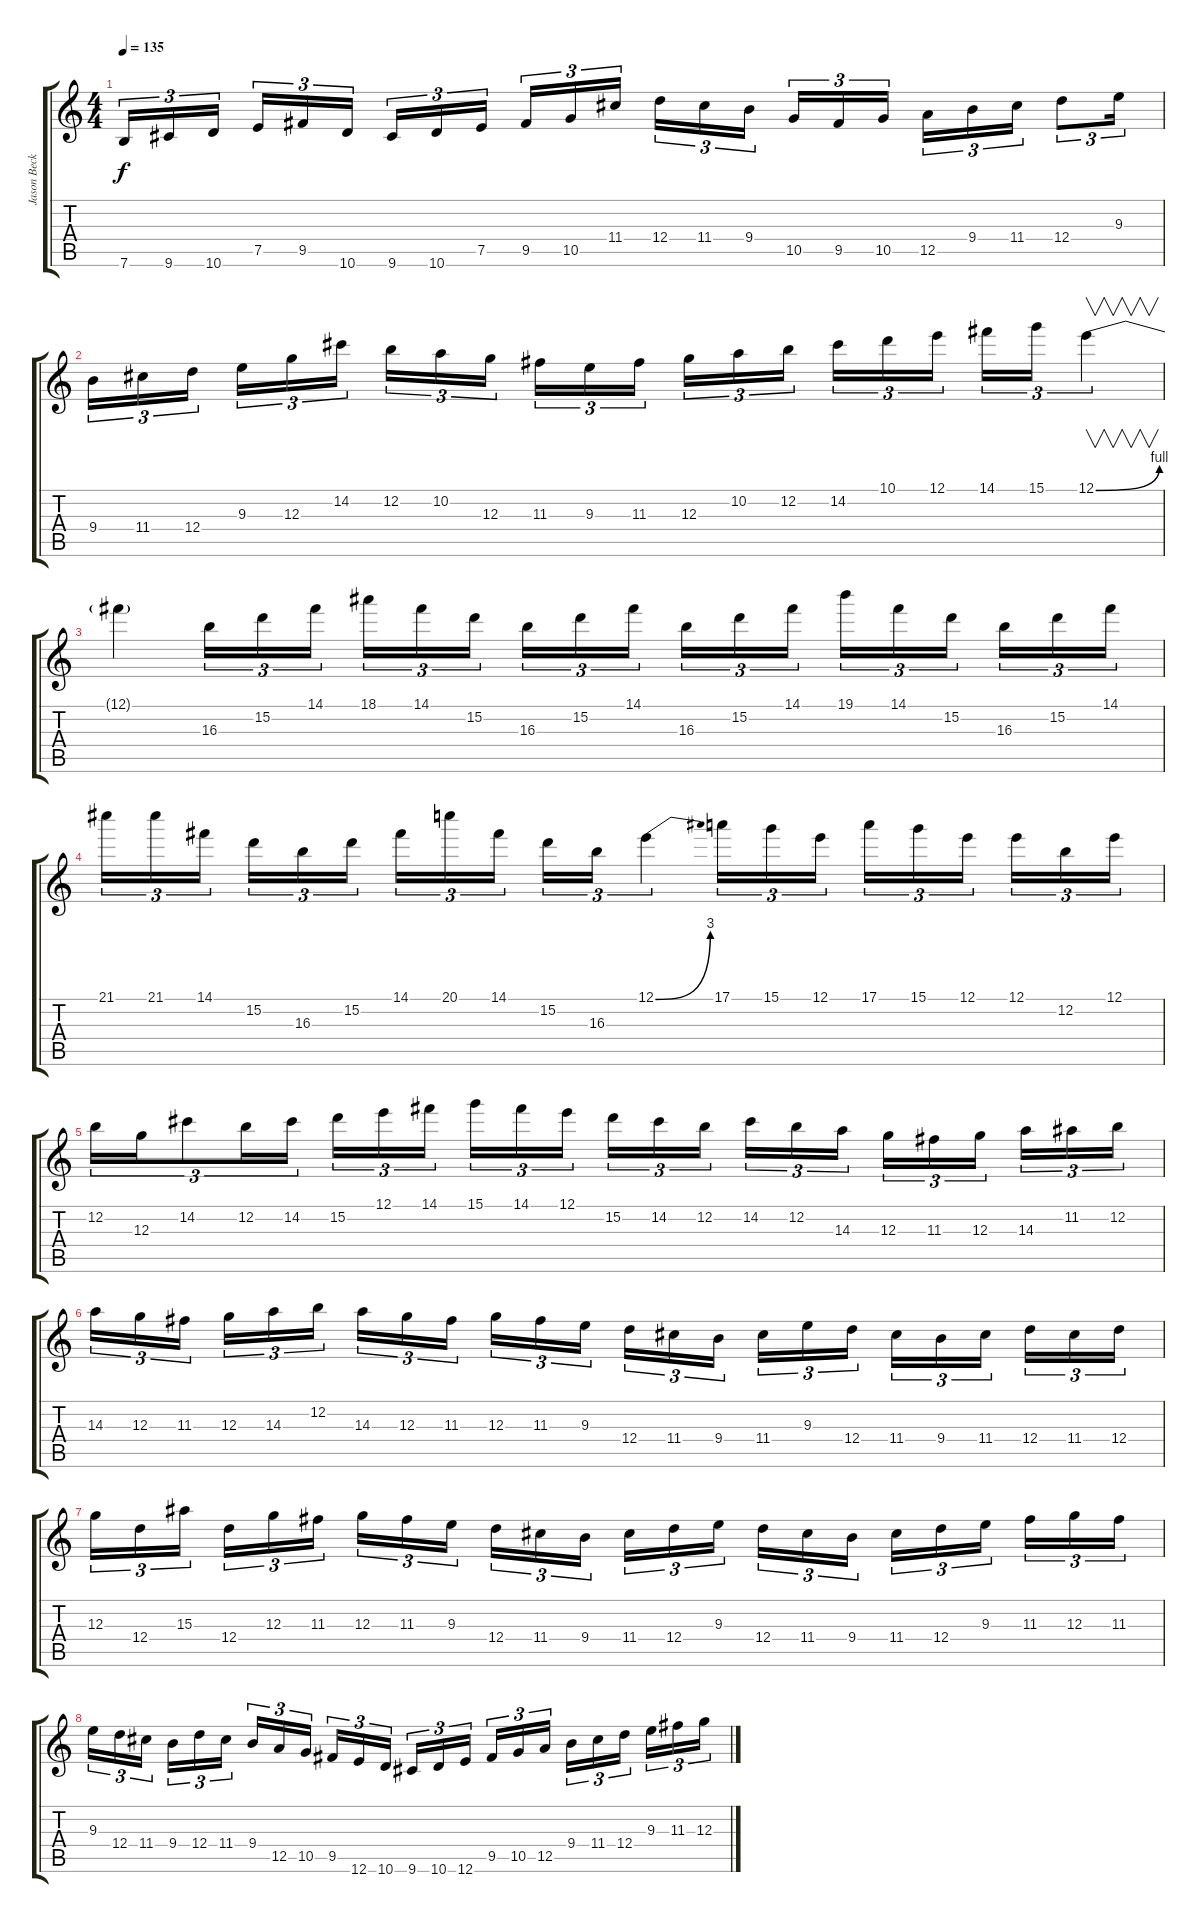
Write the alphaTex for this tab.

\track ("Jason Becker=God Of Guitar" "Jason Beck") {instrument distortionguitar}
\staff {score tabs}
\tuning (E4 B3 G3 D3 A2 E2) {hide}
\ts (4 4)
\tempo 135
\clef g2
\ks c
7.6.16{tu (3 2) dy f} 9.6.16{tu (3 2)} 10.6.16{tu (3 2)} 7.5.16{tu (3 2)} 9.5.16{tu (3 2)} 10.6.16{tu (3 2)} 9.6.16{tu (3 2)} 10.6.16{tu (3 2)} 7.5.16{tu (3 2)} 9.5.16{tu (3 2)} 10.5.16{tu (3 2)} 11.4.16{tu (3 2)} 12.4.16{tu (3 2)} 11.4.16{tu (3 2)} 9.4.16{tu (3 2)} 10.5.16{tu (3 2)} 9.5.16{tu (3 2)} 10.5.16{tu (3 2)} 12.5.16{tu (3 2)} 9.4.16{tu (3 2)} 11.4.16{tu (3 2)} 12.4.8{tu (3 2)} 9.3.16{tu (3 2)} |
9.4.16{tu (3 2)} 11.4.16{tu (3 2)} 12.4.16{tu (3 2)} 9.3.16{tu (3 2)} 12.3.16{tu (3 2)} 14.2.16{tu (3 2)} 12.2.16{tu (3 2)} 10.2.16{tu (3 2)} 12.3.16{tu (3 2)} 11.3.16{tu (3 2)} 9.3.16{tu (3 2)} 11.3.16{tu (3 2)} 12.3.16{tu (3 2)} 10.2.16{tu (3 2)} 12.2.16{tu (3 2)} 14.2.16{tu (3 2)} 10.1.16{tu (3 2)} 12.1.16{tu (3 2)} 14.1.16{tu (3 2)} 15.1.16{tu (3 2)} 12.1{be (bend 0 0 60 4)}.4{v tu (3 2)} |
12.1{t}.4 16.3.16{tu (3 2)} 15.2.16{tu (3 2)} 14.1.16{tu (3 2)} 18.1.16{tu (3 2)} 14.1.16{tu (3 2)} 15.2.16{tu (3 2)} 16.3.16{tu (3 2)} 15.2.16{tu (3 2)} 14.1.16{tu (3 2)} 16.3.16{tu (3 2)} 15.2.16{tu (3 2)} 14.1.16{tu (3 2)} 19.1.16{tu (3 2)} 14.1.16{tu (3 2)} 15.2.16{tu (3 2)} 16.3.16{tu (3 2)} 15.2.16{tu (3 2)} 14.1.16{tu (3 2)} |
21.1.16{tu (3 2)} 21.1.16{tu (3 2)} 14.1.16{tu (3 2)} 15.2.16{tu (3 2)} 16.3.16{tu (3 2)} 15.2.16{tu (3 2)} 14.1.16{tu (3 2)} 20.1.16{tu (3 2)} 14.1.16{tu (3 2)} 15.2.16{tu (3 2)} 16.3.16{tu (3 2)} 12.1{be (bend 0 0 60 12)}.4{tu (3 2)} 17.1.16{tu (3 2)} 15.1.16{tu (3 2)} 12.1.16{tu (3 2)} 17.1.16{tu (3 2)} 15.1.16{tu (3 2)} 12.1.16{tu (3 2)} 12.1.16{tu (3 2)} 12.2.16{tu (3 2)} 12.1.16{tu (3 2)} |
12.2.16{tu (3 2)} 12.3.16{tu (3 2)} 14.2.8{tu (3 2)} 12.2.16{tu (3 2)} 14.2.16{tu (3 2)} 15.2.16{tu (3 2)} 12.1.16{tu (3 2)} 14.1.16{tu (3 2)} 15.1.16{tu (3 2)} 14.1.16{tu (3 2)} 12.1.16{tu (3 2)} 15.2.16{tu (3 2)} 14.2.16{tu (3 2)} 12.2.16{tu (3 2)} 14.2.16{tu (3 2)} 12.2.16{tu (3 2)} 14.3.16{tu (3 2)} 12.3.16{tu (3 2)} 11.3.16{tu (3 2)} 12.3.16{tu (3 2)} 14.3.16{tu (3 2)} 11.2.16{tu (3 2)} 12.2.16{tu (3 2)} |
14.3.16{tu (3 2)} 12.3.16{tu (3 2)} 11.3.16{tu (3 2)} 12.3.16{tu (3 2)} 14.3.16{tu (3 2)} 12.2.16{tu (3 2)} 14.3.16{tu (3 2)} 12.3.16{tu (3 2)} 11.3.16{tu (3 2)} 12.3.16{tu (3 2)} 11.3.16{tu (3 2)} 9.3.16{tu (3 2)} 12.4.16{tu (3 2)} 11.4.16{tu (3 2)} 9.4.16{tu (3 2)} 11.4.16{tu (3 2)} 9.3.16{tu (3 2)} 12.4.16{tu (3 2)} 11.4.16{tu (3 2)} 9.4.16{tu (3 2)} 11.4.16{tu (3 2)} 12.4.16{tu (3 2)} 11.4.16{tu (3 2)} 12.4.16{tu (3 2)} |
12.3.16{tu (3 2)} 12.4.16{tu (3 2)} 15.3.16{tu (3 2)} 12.4.16{tu (3 2)} 12.3.16{tu (3 2)} 11.3.16{tu (3 2)} 12.3.16{tu (3 2)} 11.3.16{tu (3 2)} 9.3.16{tu (3 2)} 12.4.16{tu (3 2)} 11.4.16{tu (3 2)} 9.4.16{tu (3 2)} 11.4.16{tu (3 2)} 12.4.16{tu (3 2)} 9.3.16{tu (3 2)} 12.4.16{tu (3 2)} 11.4.16{tu (3 2)} 9.4.16{tu (3 2)} 11.4.16{tu (3 2)} 12.4.16{tu (3 2)} 9.3.16{tu (3 2)} 11.3.16{tu (3 2)} 12.3.16{tu (3 2)} 11.3.16{tu (3 2)} |
9.3.16{tu (3 2)} 12.4.16{tu (3 2)} 11.4.16{tu (3 2)} 9.4.16{tu (3 2)} 12.4.16{tu (3 2)} 11.4.16{tu (3 2)} 9.4.16{tu (3 2)} 12.5.16{tu (3 2)} 10.5.16{tu (3 2)} 9.5.16{tu (3 2)} 12.6.16{tu (3 2)} 10.6.16{tu (3 2)} 9.6.16{tu (3 2)} 10.6.16{tu (3 2)} 12.6.16{tu (3 2)} 9.5.16{tu (3 2)} 10.5.16{tu (3 2)} 12.5.16{tu (3 2)} 9.4.16{tu (3 2)} 11.4.16{tu (3 2)} 12.4.16{tu (3 2)} 9.3.16{tu (3 2)} 11.3.16{tu (3 2)} 12.3.16{tu (3 2)}
